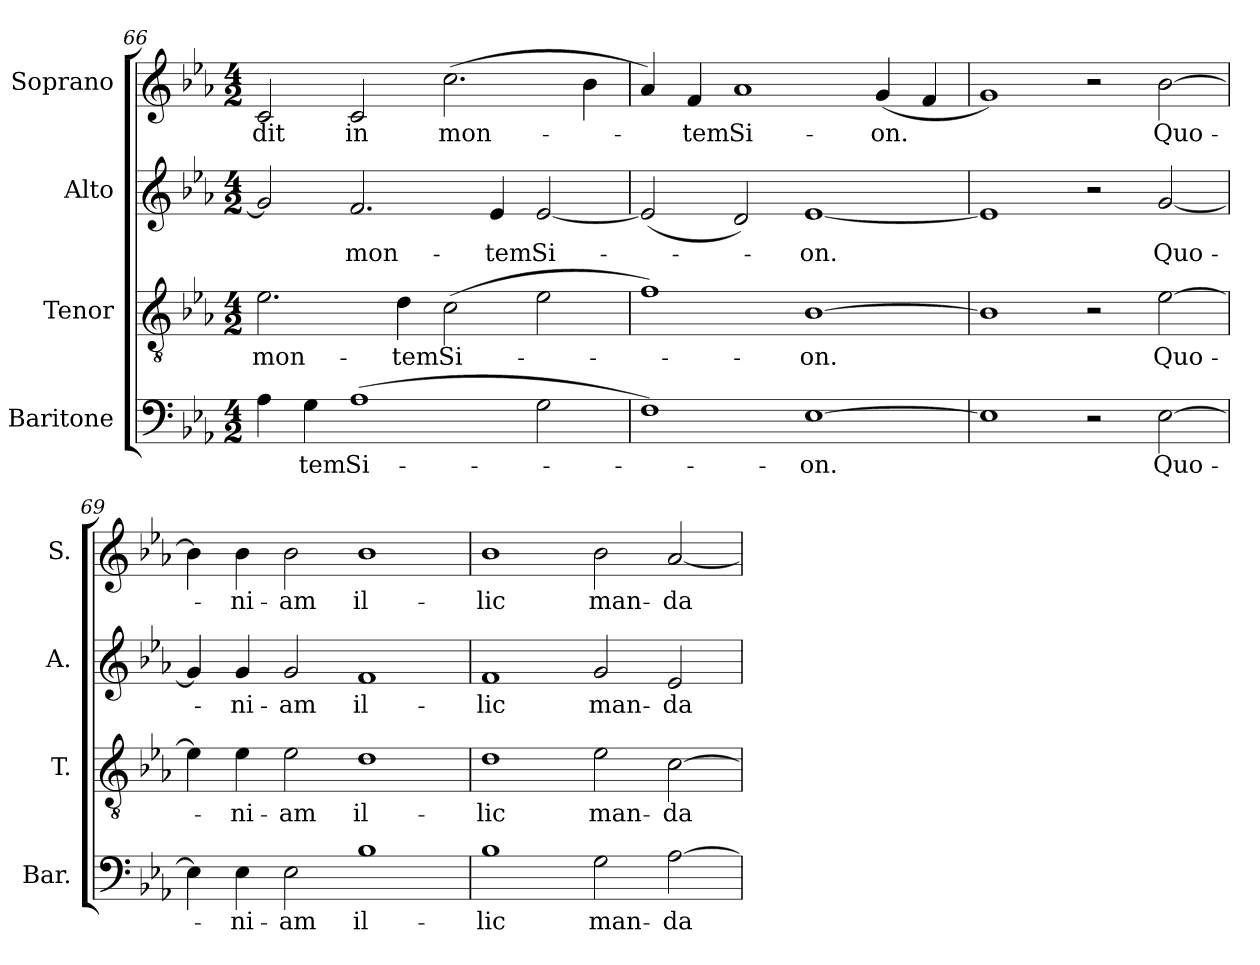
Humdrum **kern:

**kern	**text	**kern	**text	**kern	**text	**kern	**text
*part4	*part4	*part3	*part3	*part2	*part2	*part1	*part1
*staff4	*staff4	*staff3	*staff3	*staff2	*staff2	*staff1	*staff1
*I"Baritone	*	*I"Tenor	*	*I"Alto	*	*I"Soprano	*
*I'Bar.	*	*I'T.	*	*I'A.	*	*I'S.	*
*clefF4	*	*clefGv2	*	*clefG2	*	*clefG2	*
*	*	*ITrd7c12	*	*	*	*	*
*k[b-e-a-]	*	*k[b-e-a-]	*	*k[b-e-a-]	*	*k[b-e-a-]	*
*E-:	*	*E-:	*	*E-:	*	*E-:	*
*M4/2	*	*M4/2	*	*M4/2	*	*M4/2	*
=66	=66	=66	=66	=66	=66	=66	=66
!	!	!	!LO:LY:b:color=#000000	!	!	!	!
!	!	!	!	!	!	!	!LO:LY:b:color=#000000
4A-i\	.	2.E-i\	mon-	2gi/]	.	2ci/	-dit
!	!LO:LY:b:color=#000000	!	!	!	!	!	!
4Gi\	-tem	.	.	.	.	.	.
!	!LO:LY:b:color=#000000	!	!	!	!	!	!
!	!	!	!	!	!LO:LY:b:color=#000000	!	!
!	!	!	!	!	!	!	!LO:LY:b:color=#000000
(1A-i	Si-	.	.	2.fi/	mon-	2ci/	in
!	!	!	!LO:LY:b:color=#000000	!	!	!	!
.	.	4Di\	-tem	.	.	.	.
!	!	!	!LO:LY:b:color=#000000	!	!	!	!
!	!	!	!	!	!	!	!LO:LY:b:color=#000000
.	.	(2Ci\	Si-	.	.	(2.cci\	mon-
!	!	!	!	!	!LO:LY:b:color=#000000	!	!
.	.	.	.	4e-i/	-tem	.	.
!	!	!	!	!	!LO:LY:b:color=#000000	!	!
2Gi\	.	2E-i\	.	[2e-i/	Si-	.	.
.	.	.	.	.	.	4b-i\	.
=67	=67	=67	=67	=67	=67	=67	=67
1Fi)	.	1Fi)	.	(2e-i/]	.	4a-i/)	.
!	!	!	!	!	!	!	!LO:LY:b:color=#000000
.	.	.	.	.	.	4fi/	-tem
!	!	!	!	!	!	!	!LO:LY:b:color=#000000
.	.	.	.	2di/)	.	1a-i	Si-
!	!LO:LY:b:color=#000000	!	!	!	!	!	!
!	!	!	!LO:LY:b:color=#000000	!	!	!	!
!	!	!	!	!	!LO:LY:b:color=#000000	!	!
[1E-i	-on.	[1BB-i	-on.	[1e-i	-on.	.	.
!	!	!	!	!	!	!	!LO:LY:b:color=#000000
.	.	.	.	.	.	(4gi/	-on.
.	.	.	.	.	.	4fi/	.
=68	=68	=68	=68	=68	=68	=68	=68
1E-i]	.	1BB-i]	.	1e-i]	.	1gi)	.
2r	.	2r	.	2r	.	2r	.
!	!LO:LY:b:color=#000000	!	!	!	!	!	!
!	!	!	!LO:LY:b:color=#000000	!	!	!	!
!	!	!	!	!	!LO:LY:b:color=#000000	!	!
!	!	!	!	!	!	!	!LO:LY:b:color=#000000
[2E-i\	Quo-	[2E-i\	Quo-	[2gi/	Quo-	[2b-i\	Quo-
=69	=69	=69	=69	=69	=69	=69	=69
4E-i\]	.	4E-i\]	.	4gi/]	.	4b-i\]	.
!	!LO:LY:b:color=#000000	!	!	!	!	!	!
!	!	!	!LO:LY:b:color=#000000	!	!	!	!
!	!	!	!	!	!LO:LY:b:color=#000000	!	!
!	!	!	!	!	!	!	!LO:LY:b:color=#000000
4E-i\	-ni-	4E-i\	-ni-	4gi/	-ni-	4b-i\	-ni-
!	!LO:LY:b:color=#000000	!	!	!	!	!	!
!	!	!	!LO:LY:b:color=#000000	!	!	!	!
!	!	!	!	!	!LO:LY:b:color=#000000	!	!
!	!	!	!	!	!	!	!LO:LY:b:color=#000000
2E-i\	-am	2E-i\	-am	2gi/	-am	2b-i\	-am
!	!LO:LY:b:color=#000000	!	!	!	!	!	!
!	!	!	!LO:LY:b:color=#000000	!	!	!	!
!	!	!	!	!	!LO:LY:b:color=#000000	!	!
!	!	!	!	!	!	!	!LO:LY:b:color=#000000
1B-i	il-	1Di	il-	1fi	il-	1b-i	il-
=70	=70	=70	=70	=70	=70	=70	=70
!	!LO:LY:b:color=#000000	!	!	!	!	!	!
!	!	!	!LO:LY:b:color=#000000	!	!	!	!
!	!	!	!	!	!LO:LY:b:color=#000000	!	!
!	!	!	!	!	!	!	!LO:LY:b:color=#000000
1B-i	-lic	1Di	-lic	1fi	-lic	1b-i	-lic
!	!LO:LY:b:color=#000000	!	!	!	!	!	!
!	!	!	!LO:LY:b:color=#000000	!	!	!	!
!	!	!	!	!	!LO:LY:b:color=#000000	!	!
!	!	!	!	!	!	!	!LO:LY:b:color=#000000
2Gi\	man-	2E-i\	man-	2gi/	man-	2b-i\	man-
!	!LO:LY:b:color=#000000	!	!	!	!	!	!
!	!	!	!LO:LY:b:color=#000000	!	!	!	!
!	!	!	!	!	!LO:LY:b:color=#000000	!	!
!	!	!	!	!	!	!	!LO:LY:b:color=#000000
[2A-i\	-da-	[2Ci\	-da-	2e-i/	-da-	[2a-i/	-da-
=	=	=	=	=	=	=	=
*-	*-	*-	*-	*-	*-	*-	*-
